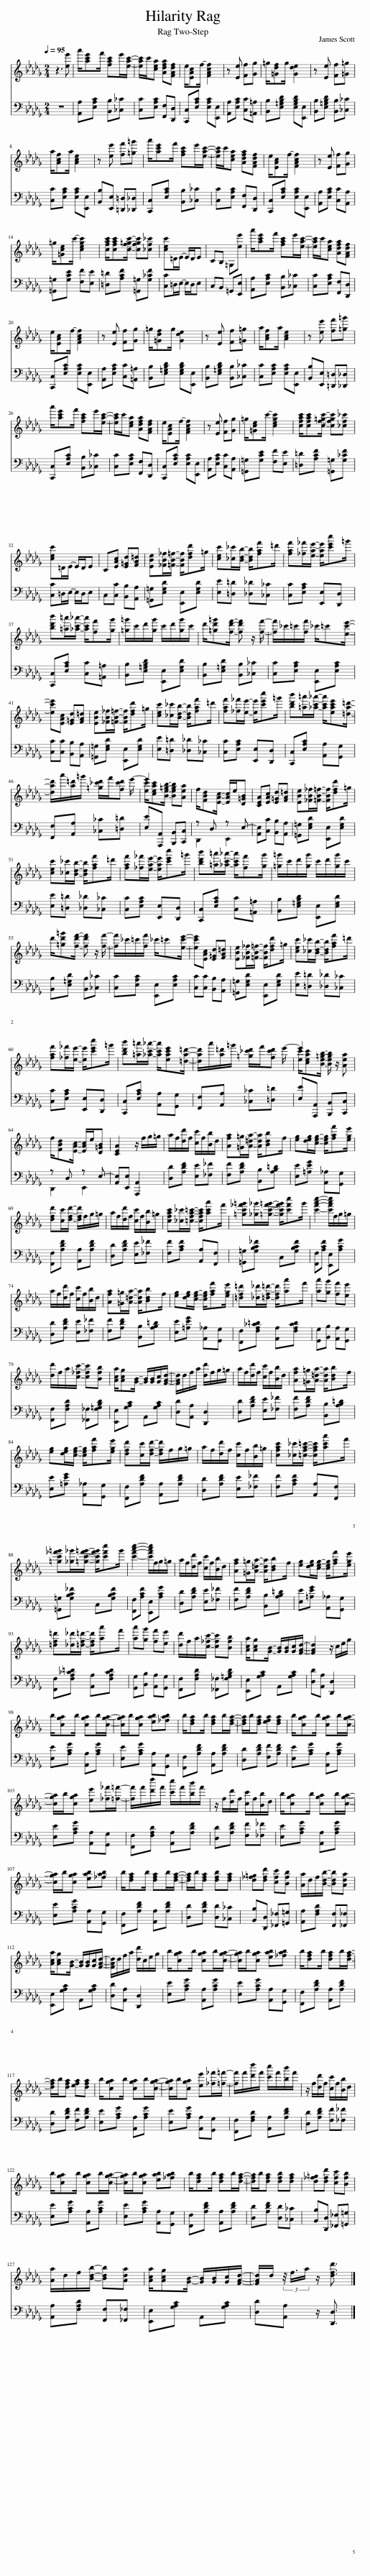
X:1
%%score ( 1 2 ) ( 3 4 )
L:1/8
Q:1/4=95
M:2/4
I:linebreak $
K:Db
V:1 treble
V:2 treble
V:3 bass
V:4 bass
V:1
 z3 .[ee'] | .a'/.[ac'e'].f'/ .[fac'].e'/[eac']/- | [eac']/.c'/.[cea] .[Adfa].[FAdf] | e/[EAc]f/- [FAcf]2 | z .[Ee] .[Ff].[Gg] | %5
 .=g/.[=Gdf].g/ .[Gde]2 | z .[Ee] .[Ff].[=G=g] |$ .a/.[Acf].a/ .[Ace]2 | z .[ee'] .[ff'].[=g=g'] | a'/[ac'e']f'/ [fac']e'/[eac']/- | %10
 [eac']/c'/.[cea] .[Adfa].[FAdf] | e/[EAc]f/- [FAcf]2 | z .[Ee] .[Ff].[Gg] |$ =g/[=Gce]c'/- [cegc']2 | .[cfac']/.[cfac'][cf=gc']/- .[cfgc'].[_cf_c'] | %15
 .[cec'].=D/E/- E/.D/.E | .C.B, .=G,.[ee'] | .a'/.[ac'e'].f'/ .[fac'].e'/[eac']/- | [eac']/.c'/.[cea] .[Adfa].[FAdf] |$ e/[EAc]f/- [FAcf]2 | %20
 z .[Ee] .[Ff].[Gg] | .=g/.[=Gdf].g/ .[Gde]2 | z .[Ee] .[Ff].[=G=g] | .a/.[Acf].a/ .[Ace]2 | z .[ee'] .[ff'].[=g=g'] |$ %25
 a'/[ac'e']f'/ [fac']e'/[eac']/- | [eac']/c'/.[cea] .[Adfa].[FAdf] | e/[EAc]f/- [FAcf]2 | z .[Ee] .[Ff].[Gg] | =g/[=Gce]c'/- [cegc']2 | %30
 .[cfac']/.[cfac'][cf=gc']/- .[cfgc'].[_cf_c'] |$ .[cec'].=D/E/- E/.D/.E | .C[EAc] [E=Gd][FA=d] | .[EBe].[_FB_f]/[=FB=f]/- [FBf]/.[dfd'].=g/ | .[cec'].[_c_c']/[Bdb]/- [Bdb]/.[faf'].=d'/ | %35
 .[faf'].[_f_f']/[eae']/- [eae']/.[c'e'c''].=g'/ |$ .[bd'b'].[=a=a']/[_ac'_a']/- [ac'a']/.[ff'].[gg']/ | .[=g=g']/.c'/.d'/.[gg']/ .c'/.d'/.[gg']/.c'/ | .d'/.[=gd'=g'][fd'f']/- [fd'f'] z/ [ff']/- | [ff']/._c'/.=c'/.[ff']/ ._c'/.=c'[ec'e']/- |$ %40
 [ec'e'][EAc] [E=Gd].[FA=d] | .[EBe].[_FB_f]/[=FB=f]/- [FBf]/.[dfd'].=g/ | .[cec'].[_c_c']/[Bdb]/- [Bdb]/.[faf'].=d'/ | .[faf'].[_f_f']/[ee']/- [ee']/.[c'e'c''].=g'/ | [bd'b'][=a=a']/[_ac'_a']/- [ac'a']/[eac'e'][=da=d']/- |$ %45
 [dad']/a'/[a=d']/=g'/ [=g_c'd']/f'/[fc'd'] | e'2 .[Begb][Aea] | .f/.[FBd][EAc]/- [EAc]/.e/.[D=GB] | .[CEA][EAc] [E=Gd].[FA=d] | .[EBe].[_FB_f]/[=FB=f]/- [FBf]/.[dfd'].=g/ |$ %50
 .[cec'].[_c_c']/[Bdb]/- [Bdb]/.[faf'].=d'/ | .[faf'].[_f_f']/[eae']/- [eae']/.[c'e'c''].=g'/ | .[bd'b'].[=a=a']/[_ac'_a']/- [ac'a']/.[ff'].[gg']/ | .[=g=g']/.c'/.d'/.[gg']/ .c'/.d'/.[gg']/.c'/ |$ .d'/.[=gd'=g'][fd'f']/- [fd'f'] z/ [ff']/- | %55
 [ff']/._c'/.=c'/.[ff']/ ._c'/.=c'[ec'e']/- | [ec'e'][EAc] [E=Gd].[FA=d] | .[EBe].[_FB_f]/[=FB=f]/- [FBf]/.[dfd'].=g/ | .[cec'].[_c_c']/[Bdb]/- [Bdb]/.[faf'].=d'/ |$ .[faf'].[_f_f']/[ee']/- [ee']/.[c'e'c''].=g'/ | %60
 [bd'b'][=a=a']/[_ac'_a']/- [ac'a']/[eac'e'][=da=d']/- | [dad']/a'/[a=d']/=g'/ [=g_c'd']/f'/[fc'd'] | e'2 [Begb]/ z/ [Aea] |$ .f/.[FBd][EAc]/- [EAc]/.e/.[D=GB] | .[CEA]2 z/ f/g/.=g/ | %65
 a/f/[dd']/f/ [cc']/f/[Bb]/.d/ | .[Afa].[=G=g]/[A=da]/- [Ada]/.[Bdb].f/ | .[eg].[deg]/[ceg]/- [ceg]/.[faf'].[ege']/ |$ .[dfd'].[cc']/[dfd']/- [dfd']/f/g/.=g/ | a/f/[dd']/f/ [cc']/f/[Bb]/.=g/ | %70
 .[cfac'].[_c_c']/[=cfa=c']/- [cfac']/.[ac'a'].f'/ | .[=gc'_f'=g'].[_g_g']/[=gc'f'=g']/- [gc'f'g']/.[c'f'c''].g'/ | [c'f'a'c'']2- [c'f'a'c'']/f/g/.=g/ |$ a/f/[dd']/f/ [cc']/f/[Bb]/.d/ | .[Afa].[=G=g]/[A=da]/- [Ada]/.[Bdb].f/ | %75
 .[eg].[deg]/[ceg]/- [ceg]/.[faf'].[ege']/ | .[=df=d'].[_d_d']/[=df=d']/- [dfd']/.[aa'].f'/ | .[aa'].[gg'] .[ff'].[ee'] |$ .[dd']/.f/.a/[c_fc']/- .[cfc'].[Bfb] | .[Aca]/.[Acg][GB]/- [GB]/.[GB]/.[Gc]/[FAd]/- | %80
 [FAd]/.d/.f/.a/ .[dd']/f/g/.=g/ | a/f/[dd']/f/ [cc']/f/[Bb]/.d/ | .[Afa].[=G=g]/[A=da]/- [Ada]/.[Bdb].f/ |$ .[eg].[deg]/[ceg]/- [ceg]/.[faf'].[ege']/ | .[dfd'].[cc']/[dfd']/- [dfd']/f/g/.=g/ | %85
 a/f/[dd']/f/ [cc']/f/[Bb]/.=g/ | .[cfac'].[_c_c']/[=cfa=c']/- [cfac']/.[ac'a'].f'/ |$ .[=gc'_f'=g'].[_g_g']/[=gc'f'=g']/- [gc'f'g']/.[c'f'c''].g'/ | [c'f'a'c'']2- [c'f'a'c'']/f/g/.=g/ | a/f/[dd']/f/ [cc']/f/[Bb]/.d/ | %90
 .[Afa].[=G=g]/[A=da]/- [Ada]/.[Bdb].f/ | .[eg].[deg]/[ceg]/- [ceg]/.[faf'].[ege']/ |$ .[=df=d'].[_d_d']/[=df=d']/- [dfd']/.[aa'].f'/ | .[aa'].[gg'] .[ff'].[ee'] | .[dd']/.f/.a/[c_fc']/- .[cfc'].[Bfb] | %95
 .[Aca]/.[Acg][GB]/- [GB]/.[GB]/.[Gc]/[FAd]/- | [FAd]2 z/ .c/.e/.g/ |$ .b/.[cga].b/ .[cga].b/[cga]/- | [cga]/.b/.[cga] .[eab].[_fab] | .b/.[dfa].b/ .[dfa].b/[dfa]/- | %100
 [dfa]/.b/.[dfa] .[efa].[dfa] | .b/.[cga].b/ .[cga].b/[cga]/- |$ [cga]/.b/.[cga] .[ee'].[_f_f']/[=f=f']/- | [ff']/.f'/.[d'd'']/.f'/ .[c'c'']/.f'/.[bb']/.f'/ | z/ .f/.[dd']/.f/ .[cc']/.f/.[Bb]/.d/ | %105
 .b/.[cga].b/ .[cga].b/[cga]/- |$ [cga]/.b/.[cga] .[eab].[_fab] | .b/.[dfa].b/ .[dfa].b/[dfa]/- | [dfa]/.b/.[dfa] .[dfb].[dfa] | .[d_f=g].[dfd'] .[cfc'].[Bfb] | %110
 .[Aa]/.d/.f/[Bdb]/- .[Bdb].[Ada] |$ .[Aca]/.[Acg][GB]/- [GB]/.[GB]/.[Gc]/[FAd]/- | [FAd]/.d/.f/.a/ .[dd']/.c/.e/.g/ | .b/.[cga].b/ .[cga].b/[cga]/- | [cga]/.b/.[cga] .[eab].[_fab] | %115
 .b/.[dfa].b/ .[dfa].b/[dfa]/- |$ [dfa]/.b/.[dfa] .[efa].[dfa] | .b/.[cga].b/ .[cga].b/[cga]/- | [cga]/.b/.[cga] .[ee'].[_f_f']/[=f=f']/- | [ff']/.f'/.[d'd'']/.f'/ .[c'c'']/.f'/.[bb']/.f'/ | %120
 z/ .f/.[dd']/.f/ .[cc']/.f/.[Bb]/.d/ |$ .b/.[cga].b/ .[cga].b/[cga]/- | [cga]/.b/.[cga] .[eab].[_fab] | .b/.[dfa].b/ .[dfa].b/[dfa]/- | [dfa]/.b/.[dfa] .[dfb].[dfa] | %125
 .[d_f=g].[dfd'] .[cfc'].[Bfb] |$ .[Aa]/.d/.f/[Bdb]/- .[Bdb].[Ada] | .[Aca]/.[Acg][GB]/- [GB]/.[GB]/.[Gc]/[FAd]/- | [FAd]/d/ (3z/4 .f3/4a/ z/ .[dfd']3/2 |] %129
V:2
 x4 | x4 | x4 | x4 | x4 | %5
 x4 | x4 |$ x4 | x4 | x4 | %10
 x4 | x4 | x4 |$ x4 | x4 | %15
 x4 | x4 | x4 | x4 |$ x4 | %20
 x4 | x4 | x4 | x4 | x4 |$ %25
 x4 | x4 | x4 | x4 | x4 | %30
 x4 |$ x4 | x4 | x4 | x4 | %35
 x4 |$ x4 | x4 | x4 | x4 |$ %40
 x4 | x4 | x4 | x4 | x4 |$ %45
 x7/2 e'/- | .[ec']/.[ceac'][Be=gb]/- x2 | x4 | x4 | x4 |$ %50
 x4 | x4 | x4 | x4 |$ x4 | %55
 x4 | x4 | x4 | x4 |$ x4 | %60
 x4 | x7/2 e'/- | .[ec']/.[ceac'][Be=gb]/- x2 |$ x4 | x4 | %65
 x4 | x4 | x4 |$ x4 | x4 | %70
 x4 | x4 | x4 |$ x4 | x4 | %75
 x4 | x4 | x4 |$ x4 | x4 | %80
 x4 | x4 | x4 |$ x4 | x4 | %85
 x4 | x4 |$ x4 | x4 | x4 | %90
 x4 | x4 |$ x4 | x4 | x4 | %95
 x4 | x4 |$ x4 | x4 | x4 | %100
 x4 | x4 |$ x4 | x4 | x4 | %105
 x4 |$ x4 | x4 | x4 | x4 | %110
 x4 |$ x4 | x4 | x4 | x4 | %115
 x4 |$ x4 | x4 | x4 | x4 | %120
 x4 |$ x4 | x4 | x4 | x4 | %125
 x4 |$ x4 | x4 | x4 |] %129
V:3
 z4 | .[A,,A,].[E,A,C] .[B,,B,].[_C,_C] | .[C,C].[E,A,C] .[F,,F,].[D,,D,] | .[C,,C,].[E,A,C] .[E,A,C].[E,,E,] | .[A,,A,].[E,A,C] .[C,C].[=A,,=A,] | %5
 .[B,,B,].[E,=G,B,D] .[E,G,B,D].[E,,E,] | .[B,,B,].[E,=G,B,D] .[B,,B,].[_C,_C] |$ .[C,C].[E,A,C] .[E,A,C].[E,,E,] | .[B,,B,].[E,,E,] .[=D,,=D,].[_D,,_D,] | .[C,,C,].[E,A,C] .[B,,B,].[_C,_C] | %10
 .[C,C].[E,A,C] .[F,,F,].[D,,D,] | .[C,,C,].[E,A,C] .[E,A,C].[E,,E,] | .[A,,A,].[E,A,C] .[C,C].[A,,A,] |$ .[=G,,=G,].[G,CE] .[F,F].[E,E] | .[=D,=D].[A,CF] .[=G,,=G,].[G,_CF] | %15
 .[C,C].=D,/E,/- E,/.D,/.E, | .C,.B,, .=G,,.[E,,E,] | .[A,,A,].[E,A,C] .[B,,B,].[_C,_C] | .[C,C].[E,A,C] .[F,,F,].[D,,D,] |$ .[C,,C,].[E,A,C] .[E,A,C].[E,,E,] | %20
 .[A,,A,].[E,A,C] .[C,C].[=A,,=A,] | .[B,,B,].[E,=G,B,D] .[E,G,B,D].[E,,E,] | .[B,,B,].[E,=G,B,D] .[B,,B,].[_C,_C] | .[C,C].[E,A,C] .[E,A,C].[E,,E,] | .[B,,B,].[E,,E,] .[=D,,=D,].[_D,,_D,] |$ %25
 .[C,,C,].[E,A,C] .[B,,B,].[_C,_C] | .[C,C].[E,A,C] .[F,,F,].[D,,D,] | .[C,,C,].[E,A,C] .[E,A,C].[E,,E,] | .[A,,A,].[E,A,C] .[C,C].[A,,A,] | .[=G,,=G,].[G,CE] .[F,F].[E,E] | %30
 .[=D,=D].[A,CF] .[=G,,=G,].[G,_CF] |$ .[C,C].=D,/E,/- E,/.D,/.E, | .C,.[C,C] .[B,,B,].[A,,A,] | .[=G,,=G,].[E,G,D] .[E,,E,].[E,G,D] | .[E,E].[=D,=D] .[_D,_D].[_C,_C] | %35
 .[C,C].[E,A,C] .[E,,E,].[D,,D,] |$ .[C,,C,].[E,A,C] .[C,C].[=A,,=A,] | .[B,,B,].[E,=G,B,D] .[E,,E,].[E,G,D] | .[B,,B,].[E,=G,D] .[B,,B,].[_C,_C] | .[C,C].[E,A,C] .[E,,E,].[E,A,C] |$ %40
 .[C,C].[C,C] .[B,,B,].[A,,A,] | .[=G,,=G,].[E,G,D] .[E,,E,].[E,G,D] | .[E,E].[=D,=D] .[_D,_D].[_C,_C] | .[C,C].[E,A,C] .[E,,E,].[D,,D,] | .[C,,C,].[E,A,C] .[A,,A,].[G,,G,] |$ %45
 .[F,,F,].[A,,A,] .[_C,_C].[=D,=D] | .[E,E].[A,,,A,,] .[B,,,B,,].[C,,C,] | z .D, z E,- | [A,,E,].[C,C] .[B,,B,].[A,,A,] | .[=G,,=G,].[E,G,D] .[E,,E,].[E,G,D] |$ %50
 .[E,E].[=D,=D] .[_D,_D].[_C,_C] | .[C,C].[E,A,C] .[E,,E,].[D,,D,] | .[C,,C,].[E,A,C] .[C,C].[=A,,=A,] | .[B,,B,].[E,=G,B,D] .[E,,E,].[E,G,D] |$ .[B,,B,].[E,=G,D] .[B,,B,].[_C,_C] | %55
 .[C,C].[E,A,C] .[E,,E,].[E,A,C] | .[C,C].[C,C] .[B,,B,].[A,,A,] | .[=G,,=G,].[E,G,D] .[E,,E,].[E,G,D] | .[E,E].[=D,=D] .[_D,_D].[_C,_C] |$ .[C,C].[E,A,C] .[E,,E,].[D,,D,] | %60
 .[C,,C,].[E,A,C] .[A,,A,].[G,,G,] | .[F,,F,].[A,,A,] .[_C,_C].[=D,=D] | .[E,E].[A,,,A,,] .[B,,,B,,].[C,,C,] |$ z .D, z E,- | [A,,E,].[E,,E,] .[A,,,A,,]2 | %65
 .[D,D].[A,DF] .[E,E].[_F,_F] | .[F,F].[A,DF] .[B,,B,].[A,B,=D] | .[E,E].[=A,EG] .[A,,_A,].[G,,G,] |$ .[F,,F,].[A,DF] .[A,,A,].[A,DF] | .[D,D].[A,DF] .[E,E].[_F,_F] | %70
 .[F,F].[A,CF] .[A,,A,].[F,,F,] | .[=G,,=G,].[G,B,C_F] .C,.[G,B,CF] | .[F,,F,].[A,CF] .[E,,E,].[A,CG] |$ .[D,D].[A,DF] .[E,E].[_F,_F] | .[F,F].[A,DF] .[B,,B,].[A,B,=D] | %75
 .[E,E].[=A,EG] .[A,,_A,].[G,,G,] | .[F,,F,].[F,A,_C=D] .[A,,A,].[F,A,CD] | .[G,,G,].[B,,B,] .[A,,A,].[G,,G,] |$ .[F,,F,].[F,A,D] .[_F,,_F,].[F,=G,B,D] | .[E,,E,].[G,A,C] .A,,.[G,A,C] | %80
 .[D,D].[A,,A,] .[D,,D,]2 | .[D,D].[A,DF] .[E,E].[_F,_F] | .[F,F].[A,DF] .[B,,B,].[A,B,=D] |$ .[E,E].[=A,EG] .[A,,_A,].[G,,G,] | .[F,,F,].[A,DF] .[A,,A,].[A,DF] | %85
 .[D,D].[A,DF] .[E,E].[_F,_F] | .[F,F].[A,CF] .[A,,A,].[F,,F,] |$ .[=G,,=G,].[G,B,C_F] .C,.[G,B,CF] | .[F,,F,].[A,CF] .[E,,E,].[A,CG] | .[D,D].[A,DF] .[E,E].[_F,_F] | %90
 .[F,F].[A,DF] .[B,,B,].[A,B,=D] | .[E,E].[=A,EG] .[A,,_A,].[G,,G,] |$ .[F,,F,].[F,A,_C=D] .[A,,A,].[F,A,CD] | .[G,,G,].[B,,B,] .[A,,A,].[G,,G,] | .[F,,F,].[F,A,D] .[_F,,_F,].[F,=G,B,D] | %95
 .[E,,E,].[G,A,C] .A,,.[G,A,C] | .[D,D].[A,,A,] .[D,,D,]2 |$ .[E,E].[A,CG] .[A,,A,].[A,CG] | .[E,E].[A,CG] .[A,,A,].[G,,G,] | .[F,,F,].[A,DF] .[A,,A,].[A,DF] | %100
 .[D,D].[A,DF] .[F,F].[A,DF] | .[E,E].[A,CG] .[A,,A,].[A,CG] |$ .[E,E].[A,CG] .[A,,A,].[G,,G,] | .[F,,F,].[F,A,D] .[A,,A,].[A,DF] | .[D,D].[A,DF] .[F,F].[_F,_F] | %105
 .[E,E].[A,CG] .[A,,A,].[A,CG] |$ .[E,E].[A,CG] .[A,,A,].[G,,G,] | .[F,,F,].[A,DF] .[A,,A,].[A,DF] | .[D,D].[A,DF] .[D,D].[_C,_C] | .[B,,B,].[D,,D,] .[_F,,_F,].[=G,,=G,] | %110
 .[A,,A,].[F,A,D] .[F,,F,].[_F,,_F,] |$ .[E,,E,].[G,A,C] .A,,.[G,A,C] | .[D,D].[A,,A,] .[D,,D,]2 | .[E,E].[A,CG] .[A,,A,].[A,CG] | .[E,E].[A,CG] .[A,,A,].[G,,G,] | %115
 .[F,,F,].[A,DF] .[A,,A,].[A,DF] |$ .[D,D].[A,DF] .[F,F].[A,DF] | .[E,E].[A,CG] .[A,,A,].[A,CG] | .[E,E].[A,CG] .[A,,A,].[G,,G,] | .[F,,F,].[F,A,D] .[A,,A,].[A,DF] | %120
 .[D,D].[A,DF] .[F,F].[_F,_F] |$ .[E,E].[A,CG] .[A,,A,].[A,CG] | .[E,E].[A,CG] .[A,,A,].[G,,G,] | .[F,,F,].[A,DF] .[A,,A,].[A,DF] | .[D,D].[A,DF] .[D,D].[_C,_C] | %125
 .[B,,B,].[D,,D,] .[_F,,_F,].[=G,,=G,] |$ .[A,,A,].[F,A,D] .[F,,F,].[_F,,_F,] | .[E,,E,].[G,A,C] .A,,.[G,A,C] | .[D,D][A,,A,] z/ .[D,,D,]3/2 |] %129
V:4
 x4 | x4 | x4 | x4 | x4 | %5
 x4 | x4 |$ x4 | x4 | x4 | %10
 x4 | x4 | x4 |$ x4 | x4 | %15
 x4 | x4 | x4 | x4 |$ x4 | %20
 x4 | x4 | x4 | x4 | x4 |$ %25
 x4 | x4 | x4 | x4 | x4 | %30
 x4 |$ x4 | x4 | x4 | x4 | %35
 x4 |$ x4 | x4 | x4 | x4 |$ %40
 x4 | x4 | x4 | x4 | x4 |$ %45
 x4 | x4 | D,,2 E,,2 | x4 | x4 |$ %50
 x4 | x4 | x4 | x4 |$ x4 | %55
 x4 | x4 | x4 | x4 |$ x4 | %60
 x4 | x4 | x4 |$ D,,2 E,,2 | x4 | %65
 x4 | x4 | x4 |$ x4 | x4 | %70
 x4 | x4 | x4 |$ x4 | x4 | %75
 x4 | x4 | x4 |$ x4 | x4 | %80
 x4 | x4 | x4 |$ x4 | x4 | %85
 x4 | x4 |$ x4 | x4 | x4 | %90
 x4 | x4 |$ x4 | x4 | x4 | %95
 x4 | x4 |$ x4 | x4 | x4 | %100
 x4 | x4 |$ x4 | x4 | x4 | %105
 x4 |$ x4 | x4 | x4 | x4 | %110
 x4 |$ x4 | x4 | x4 | x4 | %115
 x4 |$ x4 | x4 | x4 | x4 | %120
 x4 |$ x4 | x4 | x4 | x4 | %125
 x4 |$ x4 | x4 | x4 |] %129
